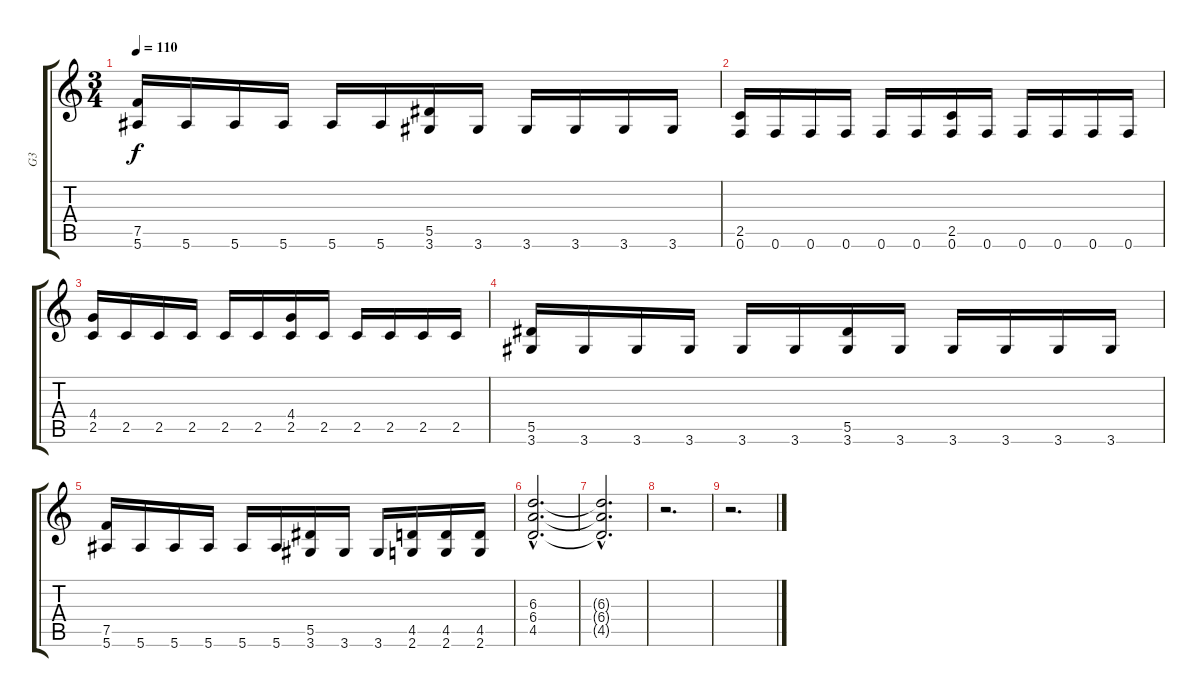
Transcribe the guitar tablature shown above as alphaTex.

\track ("G3" "G3") {instrument distortionguitar}
\staff {score tabs}
\tuning (F4 C4 Ab3 Eb3 Bb2 F2) {hide}
\ts (3 4)
\tempo 110
\clef g2
\ks c
(7.5 5.6).16{dy f} 5.6.16 5.6.16 5.6.16 5.6.16 5.6.16 (5.5 3.6).16 3.6.16 3.6.16 3.6.16 3.6.16 3.6.16 |
(2.5 0.6).16 0.6.16 0.6.16 0.6.16 0.6.16 0.6.16 (2.5 0.6).16 0.6.16 0.6.16 0.6.16 0.6.16 0.6.16 |
(4.4 2.5).16 2.5.16 2.5.16 2.5.16 2.5.16 2.5.16 (4.4 2.5).16 2.5.16 2.5.16 2.5.16 2.5.16 2.5.16 |
(5.5 3.6).16 3.6.16 3.6.16 3.6.16 3.6.16 3.6.16 (5.5 3.6).16 3.6.16 3.6.16 3.6.16 3.6.16 3.6.16 |
(7.5 5.6).16 5.6.16 5.6.16 5.6.16 5.6.16 5.6.16 (5.5 3.6).16 3.6.16 3.6.16 (4.5 2.6).16 (4.5 2.6).16 (4.5 2.6).16 |
(6.3{hac} 6.4{hac} 4.5{hac}).2{d volume 0} |
(6.3{hac t} 6.4{hac t} 4.5{hac t}).2{d} |
r.2{d} |
r.2{d volume 15}
